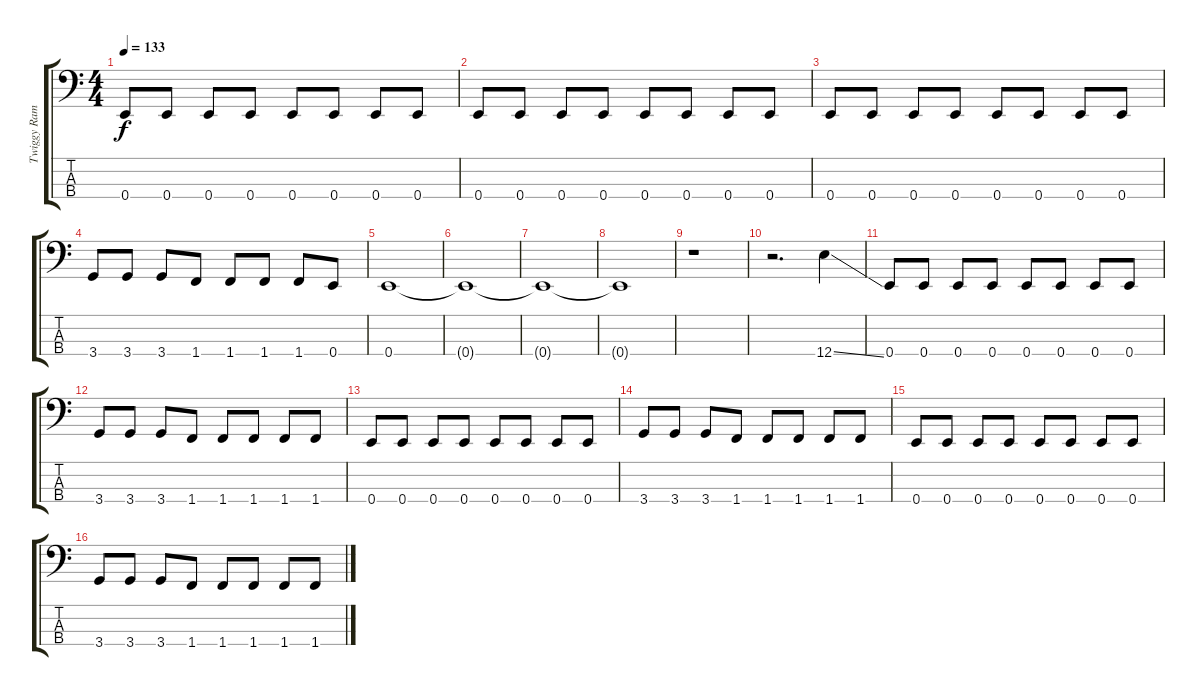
\track ("Twiggy Ramirez" "Twiggy Ram") {instrument electricbassfinger}
\staff {score tabs}
\tuning (G2 D2 A1 E1) {hide}
\ts (4 4)
\tempo 133
\clef f4
\ks c
0.4.8{dy f} 0.4.8 0.4.8 0.4.8 0.4.8 0.4.8 0.4.8 0.4.8 |
0.4.8 0.4.8 0.4.8 0.4.8 0.4.8 0.4.8 0.4.8 0.4.8 |
0.4.8 0.4.8 0.4.8 0.4.8 0.4.8 0.4.8 0.4.8 0.4.8 |
3.4.8 3.4.8 3.4.8 1.4.8 1.4.8 1.4.8 1.4.8 0.4.8 |
0.4.1 |
0.4{t}.1 |
0.4{t}.1 |
0.4{t}.1 |
r.1 |
r.2{d} 12.4{ss}.4 |
0.4.8 0.4.8 0.4.8 0.4.8 0.4.8 0.4.8 0.4.8 0.4.8 |
3.4.8 3.4.8 3.4.8 1.4.8 1.4.8 1.4.8 1.4.8 1.4.8 |
0.4.8 0.4.8 0.4.8 0.4.8 0.4.8 0.4.8 0.4.8 0.4.8 |
3.4.8 3.4.8 3.4.8 1.4.8 1.4.8 1.4.8 1.4.8 1.4.8 |
0.4.8 0.4.8 0.4.8 0.4.8 0.4.8 0.4.8 0.4.8 0.4.8 |
3.4.8 3.4.8 3.4.8 1.4.8 1.4.8 1.4.8 1.4.8 1.4.8
